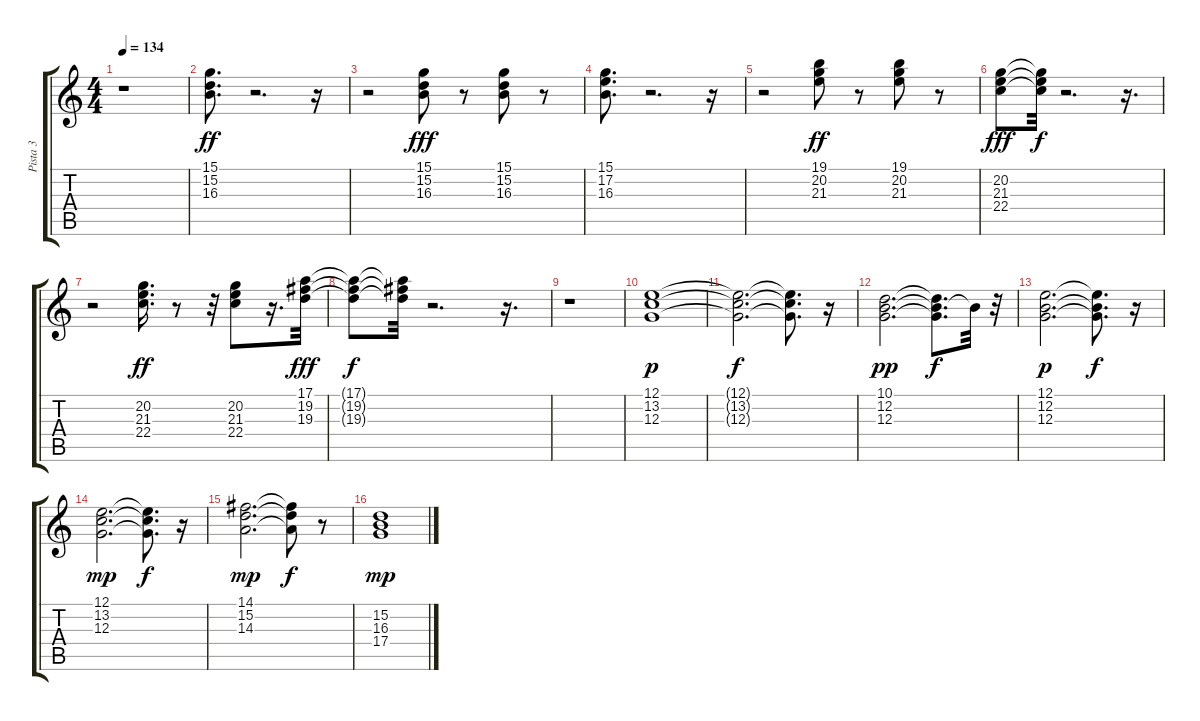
\track ("Pista 3" "Pista 3") {instrument percussiveorgan}
\staff {score tabs}
\tuning (E4 B3 G3 D3 A2 E2) {hide}
\ts (4 4)
\tempo 134
\clef g2
\ks c
r.1{dy f} |
(15.1 15.2 16.3).8{d dy ff} r.2{d} r.16 |
r.2 (15.1 15.2 16.3).8{dy fff} r.8 (15.1 15.2 16.3).8 r.8 |
(15.1 17.2 16.3).8{d} r.2{d} r.16 |
r.2 (19.1 20.2 21.3).8{dy ff} r.8 (19.1 20.2 21.3).8 r.8 |
(20.2 21.3 22.4).8{dy fff} (20.2{t} 21.3{t} 22.4{t}).32{dy f} r.2{d} r.16{d} |
r.2 (20.2 21.3 22.4).16{d dy ff} r.8 r.32 (20.2 21.3 22.4).8 r.16{d} (17.1 19.2 19.3).32{dy fff} |
(17.1{t} 19.2{t} 19.3{t}).8{dy f} (17.1{t} 19.2{t} 19.3{t}).32 r.2{d} r.16{d} |
r.1 |
(12.1 13.2 12.3).1{dy p} |
(12.1{t} 13.2{t} 12.3{t}).2{d dy f} (12.1{t} 13.2{t} 12.3{t}).8{d} r.16 |
(10.1 12.2 12.3).2{d dy pp} (10.1{t} 12.2{t} 12.3{t}).8{d dy f} 12.2{t}.32 r.32 |
(12.1 12.2 12.3).2{d dy p} (12.1{t} 12.2{t} 12.3{t}).8{d dy f} r.16 |
(12.1 13.2 12.3).2{d dy mp} (12.1{t} 13.2{t} 12.3{t}).8{d dy f} r.16 |
(14.1 15.2 14.3).2{d dy mp} (14.1{t} 15.2{t} 14.3{t}).8{dy f} r.8 |
(15.2 16.3 17.4).1{dy mp}
